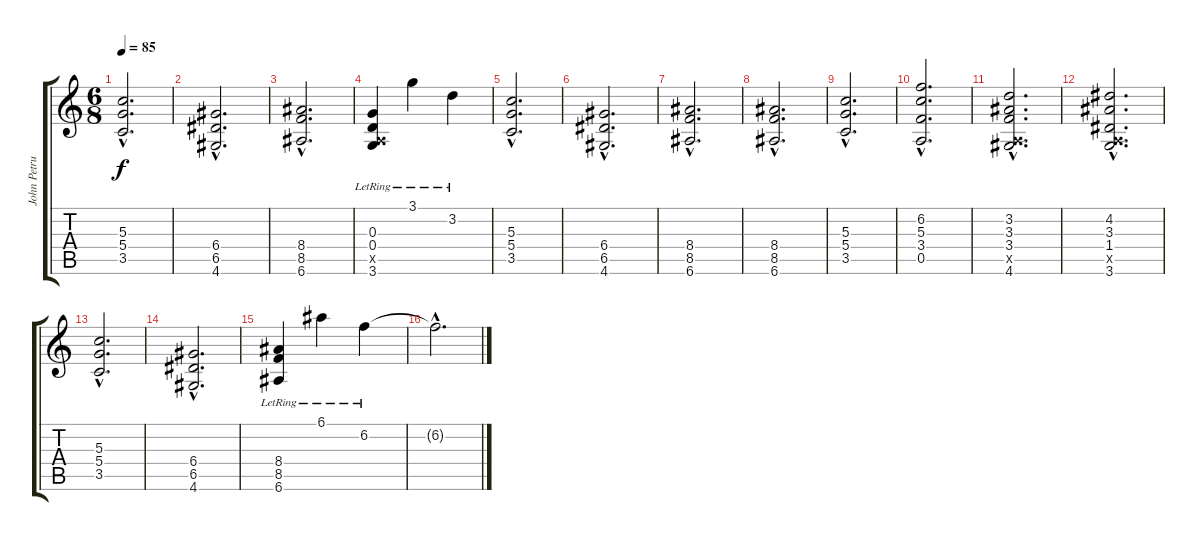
\track ("John Petrucci main guitar" "John Petru") {instrument distortionguitar}
\staff {score tabs}
\tuning (E4 B3 G3 D3 A2 E2) {hide}
\ts (6 8)
\tempo 85
\clef g2
\ks c
(5.3{hac} 5.4{hac} 3.5{hac}).2{d dy f instrument distortionguitar} |
(6.4{hac} 6.5{hac} 4.6{hac}).2{d} |
(8.4{hac} 8.5{hac} 6.6{hac}).2{d} |
(0.3{lr} 0.4{lr} 0.5{x} 3.6{lr}).4 3.1{lr}.4 3.2{lr}.4 |
(5.3{hac} 5.4{hac} 3.5{hac}).2{d} |
(6.4{hac} 6.5{hac} 4.6{hac}).2{d} |
(8.4{hac} 8.5{hac} 6.6{hac}).2{d} |
(8.4{hac} 8.5{hac} 6.6{hac}).2{d} |
(5.3{hac} 5.4{hac} 3.5{hac}).2{d} |
(6.2{hac} 5.3{hac} 3.4{hac} 0.5{hac}).2{d} |
(3.2{hac} 3.3{hac} 3.4{hac} 0.5{hac x} 4.6{hac}).2{d} |
(4.2{hac} 3.3{hac} 1.4{hac} 0.5{hac x} 3.6{hac}).2{d} |
(5.3{hac} 5.4{hac} 3.5{hac}).2{d} |
(6.4{hac} 6.5{hac} 4.6{hac}).2{d} |
(8.4{lr} 8.5{lr} 6.6{lr}).4 6.1{lr}.4 6.2{lr}.4 |
6.2{hac t}.2{d}
